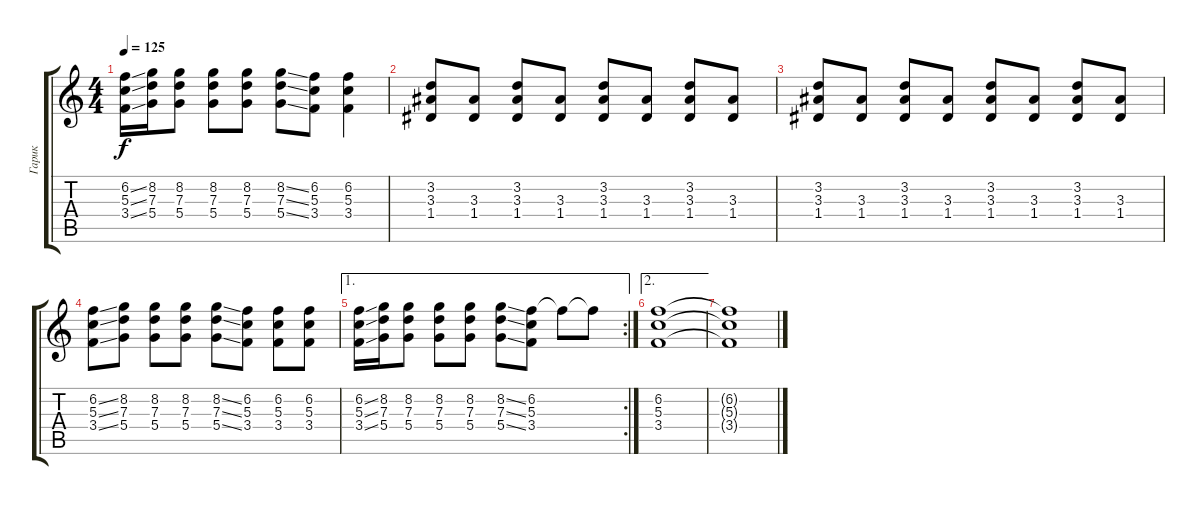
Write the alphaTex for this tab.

\track ("Гарик" "Гарик") {instrument electricguitarclean}
\staff {score tabs}
\tuning (E4 B3 G3 D3 A2 E2) {hide}
\ts (4 4)
\tempo 125
\clef g2
\ks c
(6.2{ss} 5.3{ss} 3.4{ss}).16{dy f} (8.2 7.3 5.4).16 (8.2 7.3 5.4).8 (8.2 7.3 5.4).8 (8.2 7.3 5.4).8 (8.2{ss} 7.3{ss} 5.4{ss}).8 (6.2 5.3 3.4).8 (6.2 5.3 3.4).4 |
(3.2 3.3 1.4).8 (3.3 1.4).8 (3.2 3.3 1.4).8 (3.3 1.4).8 (3.2 3.3 1.4).8 (3.3 1.4).8 (3.2 3.3 1.4).8 (3.3 1.4).8 |
(3.2 3.3 1.4).8 (3.3 1.4).8 (3.2 3.3 1.4).8 (3.3 1.4).8 (3.2 3.3 1.4).8 (3.3 1.4).8 (3.2 3.3 1.4).8 (3.3 1.4).8 |
(6.2{ss} 5.3{ss} 3.4{ss}).8 (8.2 7.3 5.4).8 (8.2 7.3 5.4).8 (8.2 7.3 5.4).8 (8.2{ss} 7.3{ss} 5.4{ss}).8 (6.2 5.3 3.4).8 (6.2 5.3 3.4).8 (6.2 5.3 3.4).8 |
\ae 1
\rc 2
(6.2{ss} 5.3{ss} 3.4{ss}).16 (8.2 7.3 5.4).16 (8.2 7.3 5.4).8 (8.2 7.3 5.4).8 (8.2 7.3 5.4).8 (8.2{ss} 7.3{ss} 5.4{ss}).8 (6.2 5.3 3.4).8 6.2{t}.8 6.2{t}.8 |
\ae 2
(6.2 5.3 3.4).1{volume 0} |
(6.2{t} 5.3{t} 3.4{t}).1
